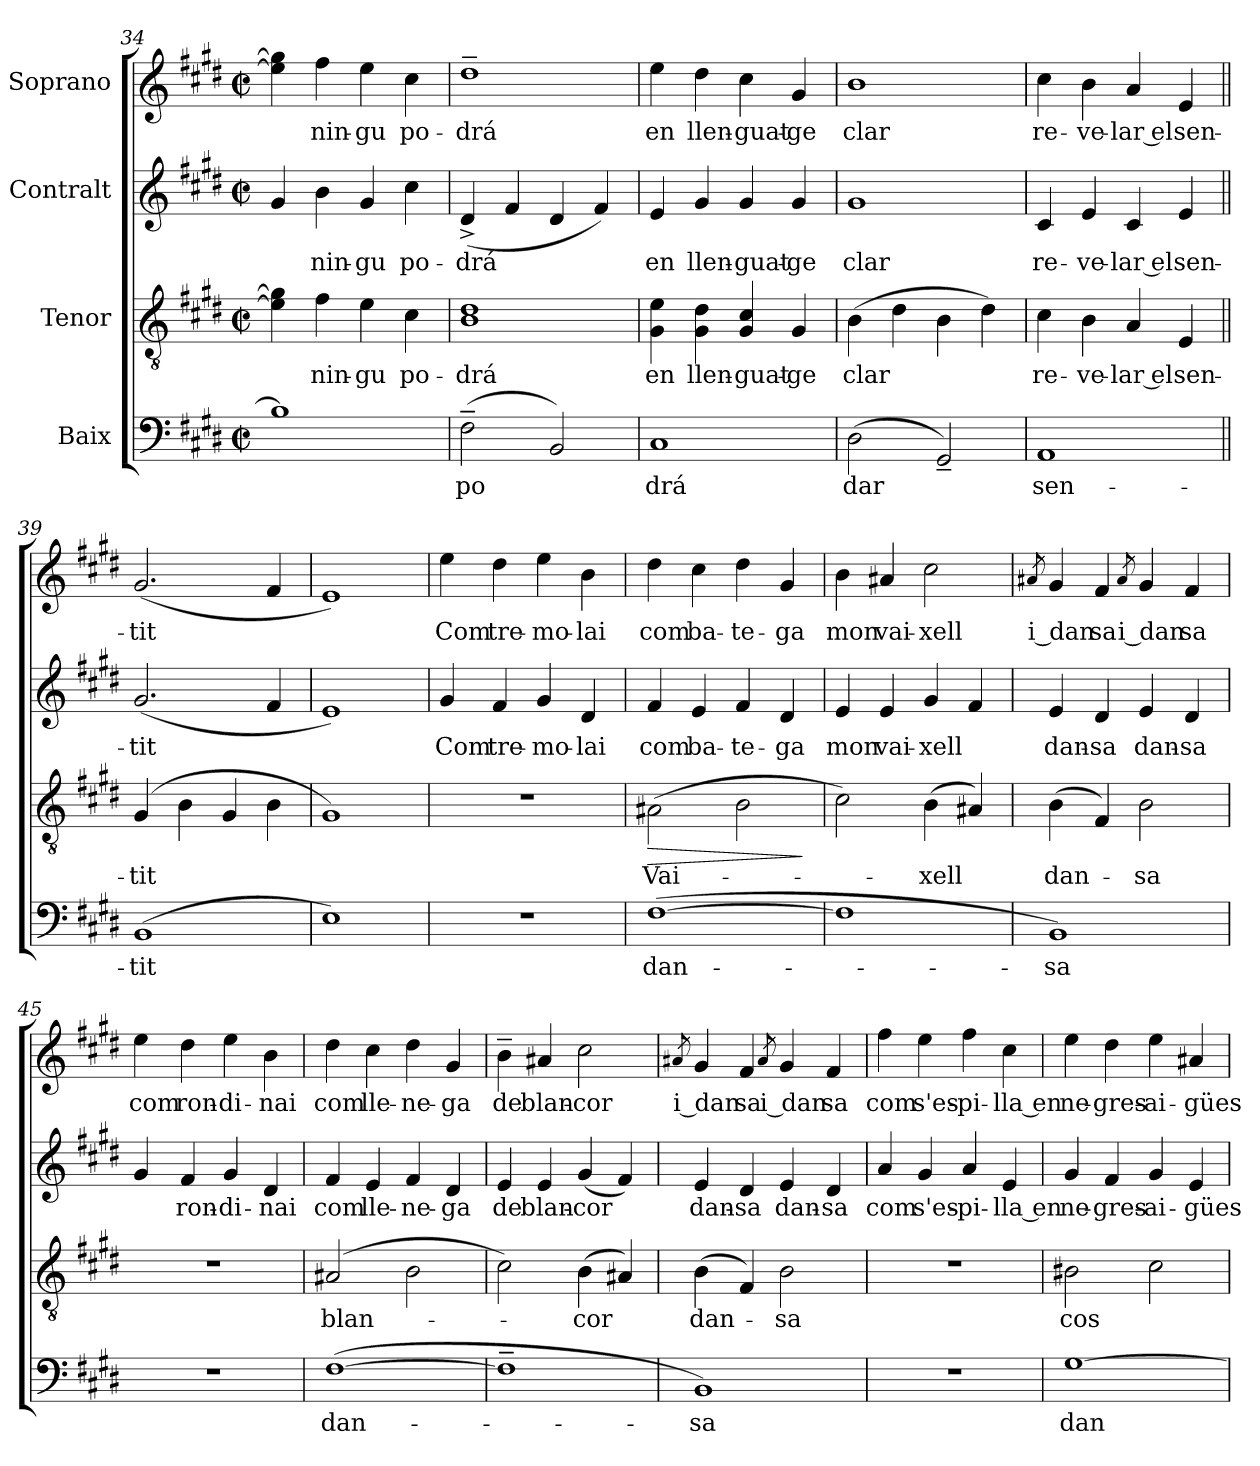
**kern	**text	**kern	**text	**dynam	**kern	**text	**kern	**text
*part4	*part4	*part3	*part3	*part3	*part2	*part2	*part1	*part1
*staff4	*staff4	*staff3	*staff3	*staff3	*staff2	*staff2	*staff1	*staff1
*I"Baix	*	*I"Tenor	*	*	*I"Contralt	*	*I"Soprano	*
*clefF4	*	*clefGv2	*	*	*clefG2	*	*clefG2	*
*k[f#c#g#d#]	*	*k[f#c#g#d#]	*	*	*k[f#c#g#d#]	*	*k[f#c#g#d#]	*
*M2/2	*	*M2/2	*	*	*M2/2	*	*M2/2	*
*met(c|)	*	*met(c|)	*	*	*met(c|)	*	*met(c|)	*
=34	=34	=34	=34	=34	=34	=34	=34	=34
1B]	.	4e\] 4g#\]	.	.	4g#/	.	4ee\] 4gg#\]	.
.	.	4f#\	nin-	.	4b\	nin-	4ff#\	nin-
.	.	4e\	-gu	.	4g#/	-gu	4ee\	-gu
.	.	4c#\	po-	.	4cc#\	po-	4cc#\	po-
=35	=35	=35	=35	=35	=35	=35	=35	=35
(>2F#~\	po	1B 1d#	-drá	.	(>4d#^/	-drá	1dd#~	-drá
.	.	.	.	.	4f#/	.	.	.
2BB/)	.	.	.	.	4d#/	.	.	.
.	.	.	.	.	4f#/)	.	.	.
!!LO:LB:g=z
=36	=36	=36	=36	=36	=36	=36	=36	=36
1C#	drá	4G#\ 4e\	en	.	4e/	en	4ee\	en
.	.	4G#\ 4d#\	llen-	.	4g#/	llen-	4dd#\	llen-
.	.	4G#/ 4c#/	-guat-	.	4g#/	-guat-	4cc#\	-guat-
.	.	4G#/	-ge	.	4g#/	-ge	4g#/	-ge
=37	=37	=37	=37	=37	=37	=37	=37	=37
(>2D#\	dar	(4B\	clar	.	1g#	clar	1b	clar
.	.	4d#\	.	.	.	.	.	.
2GG#~/)	.	4B\	.	.	.	.	.	.
.	.	4d#\)	.	.	.	.	.	.
=38	=38	=38	=38	=38	=38	=38	=38	=38
1AA	sen-	4c#\	re-	.	4c#/	re-	4cc#\	re-
.	.	4B\	-ve-	.	4e/	-ve-	4b\	-ve-
.	.	4A/	lar el	.	4c#/	lar el	4a/	lar el
.	.	4E/	sen-	.	4e/	sen-	4e/	sen-
=39||	=39||	=39||	=39||	=39||	=39||	=39||	=39||	=39||
(>1BB	-tit	(4G#/	-tit	.	(2.g#/	-tit	(2.g#/	-tit
.	.	4B\	.	.	.	.	.	.
.	.	4G#/	.	.	.	.	.	.
.	.	4B\	.	.	4f#/	.	4f#/	.
=40	=40	=40	=40	=40	=40	=40	=40	=40
1E)	.	1G#)	.	.	1e)	.	1e)	.
!!LO:PB:g=z
=41	=41	=41	=41	=41	=41	=41	=41	=41
1r	.	1r	.	.	4g#/	Com	4ee\	Com
.	.	.	.	.	4f#/	tre-	4dd#\	tre-
.	.	.	.	.	4g#/	-mo-	4ee\	-mo-
.	.	.	.	.	4d#/	-lai	4b\	-lai
=42	=42	=42	=42	=42	=42	=42	=42	=42
!	!	!	!	!LO:HP:b	!	!	!	!
([1F#	dan-	(2A#X\	Vai-	>	4f#/	com	4dd#\	com
.	.	.	.	.	4e/	ba-	4cc#\	ba-
.	.	2B\	.	.	4f#/	-te-	4dd#\	-te-
.	.	.	.	.	4d#/	-ga	4g#/	-ga
.	.	.	.	]	.	.	.	.
=43	=43	=43	=43	=43	=43	=43	=43	=43
1F#]	.	2c#\)	.	.	4e/	mon	4b\	mon
.	.	.	.	.	4e/	vai-	4a#X/	vai-
.	.	(>4B\	-xell	.	4g#/	-xell	2cc#\	-xell
.	.	4A#X/)	.	.	4f#/	.	.	.
=44	=44	=44	=44	=44	=44	=44	=44	=44
.	.	.	.	.	.	.	8qa#X/	.
1BB)	-sa	(>4B\	dan-	.	4e/	dan-	4g#/	i dan
.	.	4F#/)	.	.	4d#/	-sa	4f#/	-sa
.	.	.	.	.	.	.	8qa#/	.
.	.	2B\	-sa	.	4e/	dan-	4g#/	i dan
.	.	.	.	.	4d#/	-sa	4f#/	-sa
!!LO:LB:g=z
=45	=45	=45	=45	=45	=45	=45	=45	=45
1r	.	1r	.	.	4g#/	.	4ee\	com
.	.	.	.	.	4f#/	ron-	4dd#\	ron-
.	.	.	.	.	4g#/	-di-	4ee\	-di-
.	.	.	.	.	4d#/	-nai	4b\	-nai
=46	=46	=46	=46	=46	=46	=46	=46	=46
([1F#	dan-	(2A#X/	blan-	.	4f#/	com	4dd#\	com
.	.	.	.	.	4e/	lle-	4cc#\	lle-
.	.	2B\	.	.	4f#/	-ne-	4dd#\	-ne-
.	.	.	.	.	4d#/	-ga	4g#/	-ga
=47	=47	=47	=47	=47	=47	=47	=47	=47
1F#~]	.	2c#\)	.	.	4e/	de	4b~\	de
.	.	.	.	.	4e/	blan-	4a#X/	blan-
.	.	(>4B\	cor	.	(4g#/	-cor	2cc#\	-cor
.	.	4A#X/)	.	.	4f#/)	.	.	.
=48	=48	=48	=48	=48	=48	=48	=48	=48
.	.	.	.	.	.	.	8qa#X/	.
1BB)	-sa	(>4B\	dan-	.	4e/	dan-	4g#/	i dan
.	.	4F#/)	.	.	4d#/	-sa	4f#/	-sa
.	.	.	.	.	.	.	8qa#/	.
.	.	2B\	-sa	.	4e/	dan-	4g#/	i dan
.	.	.	.	.	4d#/	-sa	4f#/	-sa
!!LO:PB:g=z
=49	=49	=49	=49	=49	=49	=49	=49	=49
1r	.	1r	.	.	4a/	com	4ff#\	com
.	.	.	.	.	4g#/	s'es-	4ee\	s'es-
.	.	.	.	.	4a/	-pi-	4ff#\	-pi-
.	.	.	.	.	4e/	lla en	4cc#\	lla en
=50	=50	=50	=50	=50	=50	=50	=50	=50
[1G#	dan-	2B#X\	cos	.	4g#/	ne-	4ee\	ne-
.	.	.	.	.	4f#/	-gres-	4dd#\	-gres-
.	.	2c#\	.	.	4g#/	-ai-	4ee\	-ai-
.	.	.	.	.	4e/	-gües	4a#X/	-gües
=	=	=	=	=	=	=	=	=
*-	*-	*-	*-	*-	*-	*-	*-	*-
